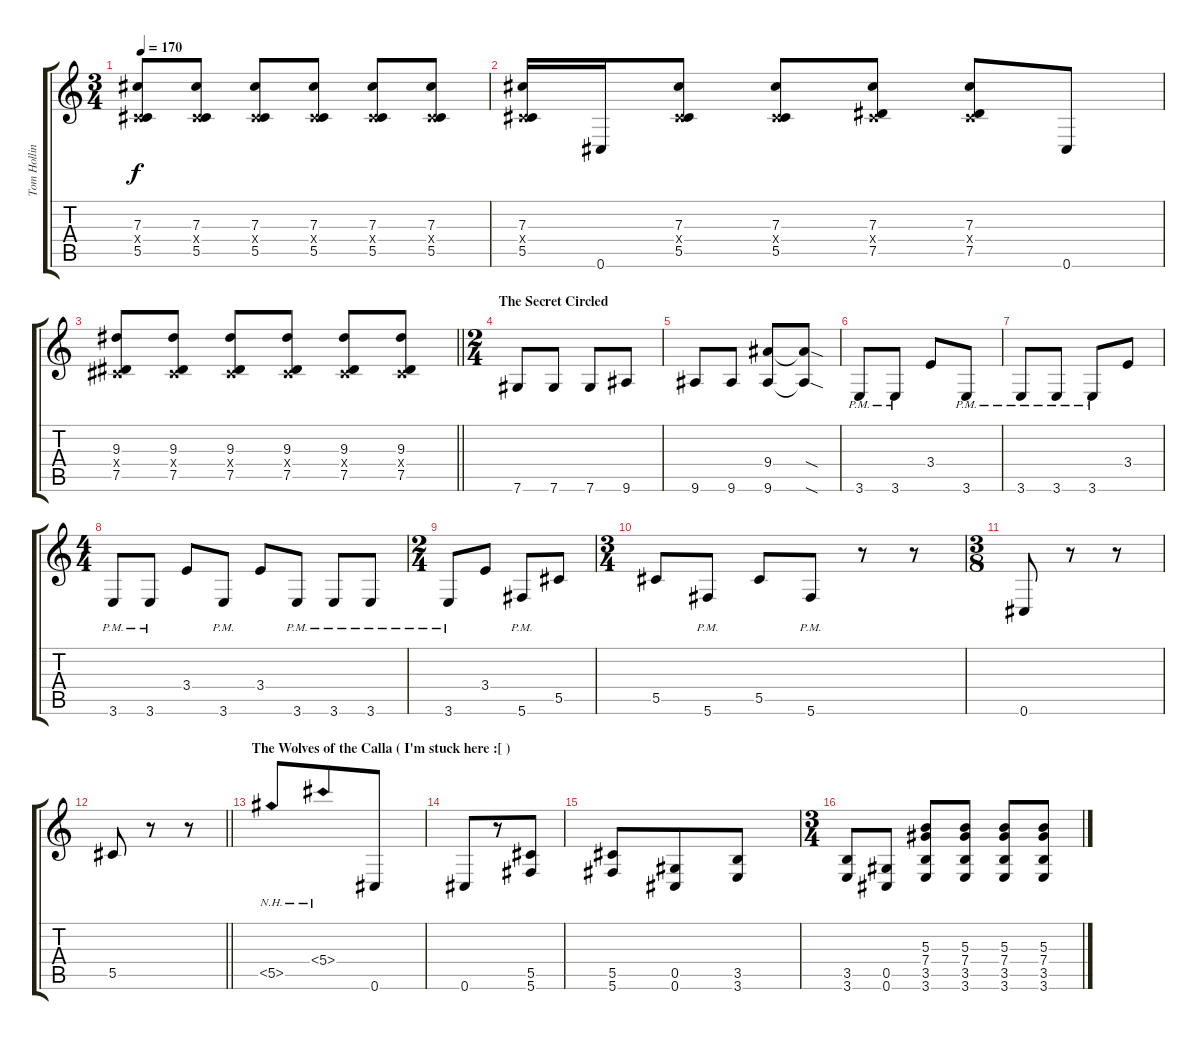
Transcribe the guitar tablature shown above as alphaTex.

\track ("Tom Hollings" "Tom Hollin") {instrument distortionguitar}
\staff {score tabs}
\tuning (Eb4 Bb3 Gb3 Db3 Ab2 Db2) {hide}
\ts (3 4)
\tempo 170
\clef g2
\ks c
(7.3 0.4{x} 5.5).8{dy f} (7.3 0.4{x} 5.5).8 (7.3 0.4{x} 5.5).8 (7.3 0.4{x} 5.5).8 (7.3 0.4{x} 5.5).8 (7.3 0.4{x} 5.5).8 |
(7.3 0.4{x} 5.5).16 0.6.16 (7.3 0.4{x} 5.5).8 (7.3 0.4{x} 5.5).8 (7.3 0.4{x} 7.5).8 (7.3 0.4{x} 7.5).8 0.6.8 |
\barLineRight lightlight
(9.3 0.4{x} 7.5).8 (9.3 0.4{x} 7.5).8 (9.3 0.4{x} 7.5).8 (9.3 0.4{x} 7.5).8 (9.3 0.4{x} 7.5).8 (9.3 0.4{x} 7.5).8 |
\ts (2 4)
\section ("" "The Secret Circled")
7.6.8 7.6.8 7.6.8 9.6.8 |
9.6.8 9.6.8 (9.4 9.6).8 (9.4{sod t} 9.6{sod t}).8 |
3.6{pm}.8 3.6{pm}.8 3.4.8 3.6{pm}.8 |
3.6{pm}.8 3.6{pm}.8 3.6{pm}.8 3.4.8 |
\ts (4 4)
3.6{pm}.8 3.6{pm}.8 3.4.8 3.6{pm}.8 3.4.8 3.6{pm}.8 3.6{pm}.8 3.6{pm}.8 |
\ts (2 4)
3.6{pm}.8 3.4.8 5.6{pm}.8 5.5.8 |
\ts (3 4)
5.5.8 5.6{pm}.8 5.5.8 5.6{pm}.8 r.8 r.8 |
\ts (3 8)
0.6.8 r.8 r.8 |
\barLineRight lightlight
5.5.8 r.8 r.8 |
\section ("" "The Wolves of the Calla ( I'm stuck here :[ )")
5.5{nh}.8 5.4{nh}.8 0.6.8 |
0.6.8 r.8 (5.5 5.6).8 |
(5.5 5.6).8 (0.5 0.6).8 (3.5 3.6).8 |
\ts (3 4)
(3.5 3.6).8 (0.5 0.6).8 (5.3 7.4 3.5 3.6).8 (5.3 7.4 3.5 3.6).8 (5.3 7.4 3.5 3.6).8 (5.3 7.4 3.5 3.6).8
